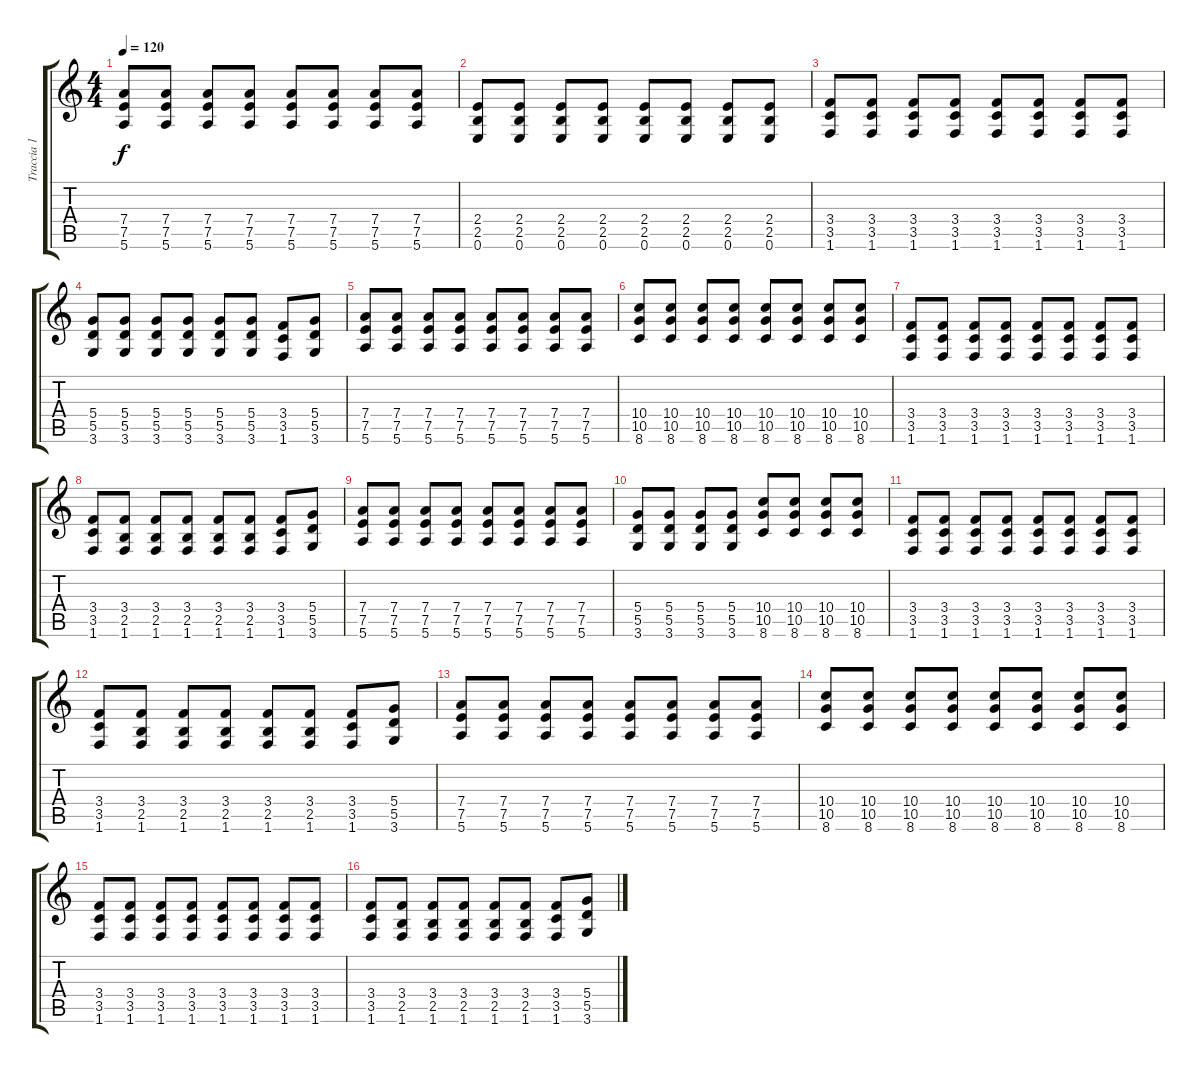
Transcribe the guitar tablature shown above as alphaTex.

\track ("Traccia 1" "Traccia 1") {instrument overdrivenguitar}
\staff {score tabs}
\tuning (E4 B3 G3 D3 A2 E2) {hide}
\ts (4 4)
\tempo 120
\clef g2
\ks c
(7.4 7.5 5.6).8{dy f instrument overdrivenguitar} (7.4 7.5 5.6).8 (7.4 7.5 5.6).8 (7.4 7.5 5.6).8 (7.4 7.5 5.6).8 (7.4 7.5 5.6).8 (7.4 7.5 5.6).8 (7.4 7.5 5.6).8 |
(2.4 2.5 0.6).8 (2.4 2.5 0.6).8 (2.4 2.5 0.6).8 (2.4 2.5 0.6).8 (2.4 2.5 0.6).8 (2.4 2.5 0.6).8 (2.4 2.5 0.6).8 (2.4 2.5 0.6).8 |
(3.4 3.5 1.6).8 (3.4 3.5 1.6).8 (3.4 3.5 1.6).8 (3.4 3.5 1.6).8 (3.4 3.5 1.6).8 (3.4 3.5 1.6).8 (3.4 3.5 1.6).8 (3.4 3.5 1.6).8 |
(5.4 5.5 3.6).8 (5.4 5.5 3.6).8 (5.4 5.5 3.6).8 (5.4 5.5 3.6).8 (5.4 5.5 3.6).8 (5.4 5.5 3.6).8 (3.4 3.5 1.6).8 (5.4 5.5 3.6).8 |
(7.4 7.5 5.6).8 (7.4 7.5 5.6).8 (7.4 7.5 5.6).8 (7.4 7.5 5.6).8 (7.4 7.5 5.6).8 (7.4 7.5 5.6).8 (7.4 7.5 5.6).8 (7.4 7.5 5.6).8 |
(10.4 10.5 8.6).8 (10.4 10.5 8.6).8 (10.4 10.5 8.6).8 (10.4 10.5 8.6).8 (10.4 10.5 8.6).8 (10.4 10.5 8.6).8 (10.4 10.5 8.6).8 (10.4 10.5 8.6).8 |
(3.4 3.5 1.6).8 (3.4 3.5 1.6).8 (3.4 3.5 1.6).8 (3.4 3.5 1.6).8 (3.4 3.5 1.6).8 (3.4 3.5 1.6).8 (3.4 3.5 1.6).8 (3.4 3.5 1.6).8 |
(3.4 3.5 1.6).8 (3.4 2.5 1.6).8 (3.4 2.5 1.6).8 (3.4 2.5 1.6).8 (3.4 2.5 1.6).8 (3.4 2.5 1.6).8 (3.4 3.5 1.6).8 (5.4 5.5 3.6).8 |
(7.4 7.5 5.6).8 (7.4 7.5 5.6).8 (7.4 7.5 5.6).8 (7.4 7.5 5.6).8 (7.4 7.5 5.6).8 (7.4 7.5 5.6).8 (7.4 7.5 5.6).8 (7.4 7.5 5.6).8 |
(5.4 5.5 3.6).8 (5.4 5.5 3.6).8 (5.4 5.5 3.6).8 (5.4 5.5 3.6).8 (10.4 10.5 8.6).8 (10.4 10.5 8.6).8 (10.4 10.5 8.6).8 (10.4 10.5 8.6).8 |
(3.4 3.5 1.6).8 (3.4 3.5 1.6).8 (3.4 3.5 1.6).8 (3.4 3.5 1.6).8 (3.4 3.5 1.6).8 (3.4 3.5 1.6).8 (3.4 3.5 1.6).8 (3.4 3.5 1.6).8 |
(3.4 3.5 1.6).8 (3.4 2.5 1.6).8 (3.4 2.5 1.6).8 (3.4 2.5 1.6).8 (3.4 2.5 1.6).8 (3.4 2.5 1.6).8 (3.4 3.5 1.6).8 (5.4 5.5 3.6).8 |
(7.4 7.5 5.6).8 (7.4 7.5 5.6).8 (7.4 7.5 5.6).8 (7.4 7.5 5.6).8 (7.4 7.5 5.6).8 (7.4 7.5 5.6).8 (7.4 7.5 5.6).8 (7.4 7.5 5.6).8 |
(10.4 10.5 8.6).8 (10.4 10.5 8.6).8 (10.4 10.5 8.6).8 (10.4 10.5 8.6).8 (10.4 10.5 8.6).8 (10.4 10.5 8.6).8 (10.4 10.5 8.6).8 (10.4 10.5 8.6).8 |
(3.4 3.5 1.6).8 (3.4 3.5 1.6).8 (3.4 3.5 1.6).8 (3.4 3.5 1.6).8 (3.4 3.5 1.6).8 (3.4 3.5 1.6).8 (3.4 3.5 1.6).8 (3.4 3.5 1.6).8 |
(3.4 3.5 1.6).8 (3.4 2.5 1.6).8 (3.4 2.5 1.6).8 (3.4 2.5 1.6).8 (3.4 2.5 1.6).8 (3.4 2.5 1.6).8 (3.4 3.5 1.6).8 (5.4 5.5 3.6).8
